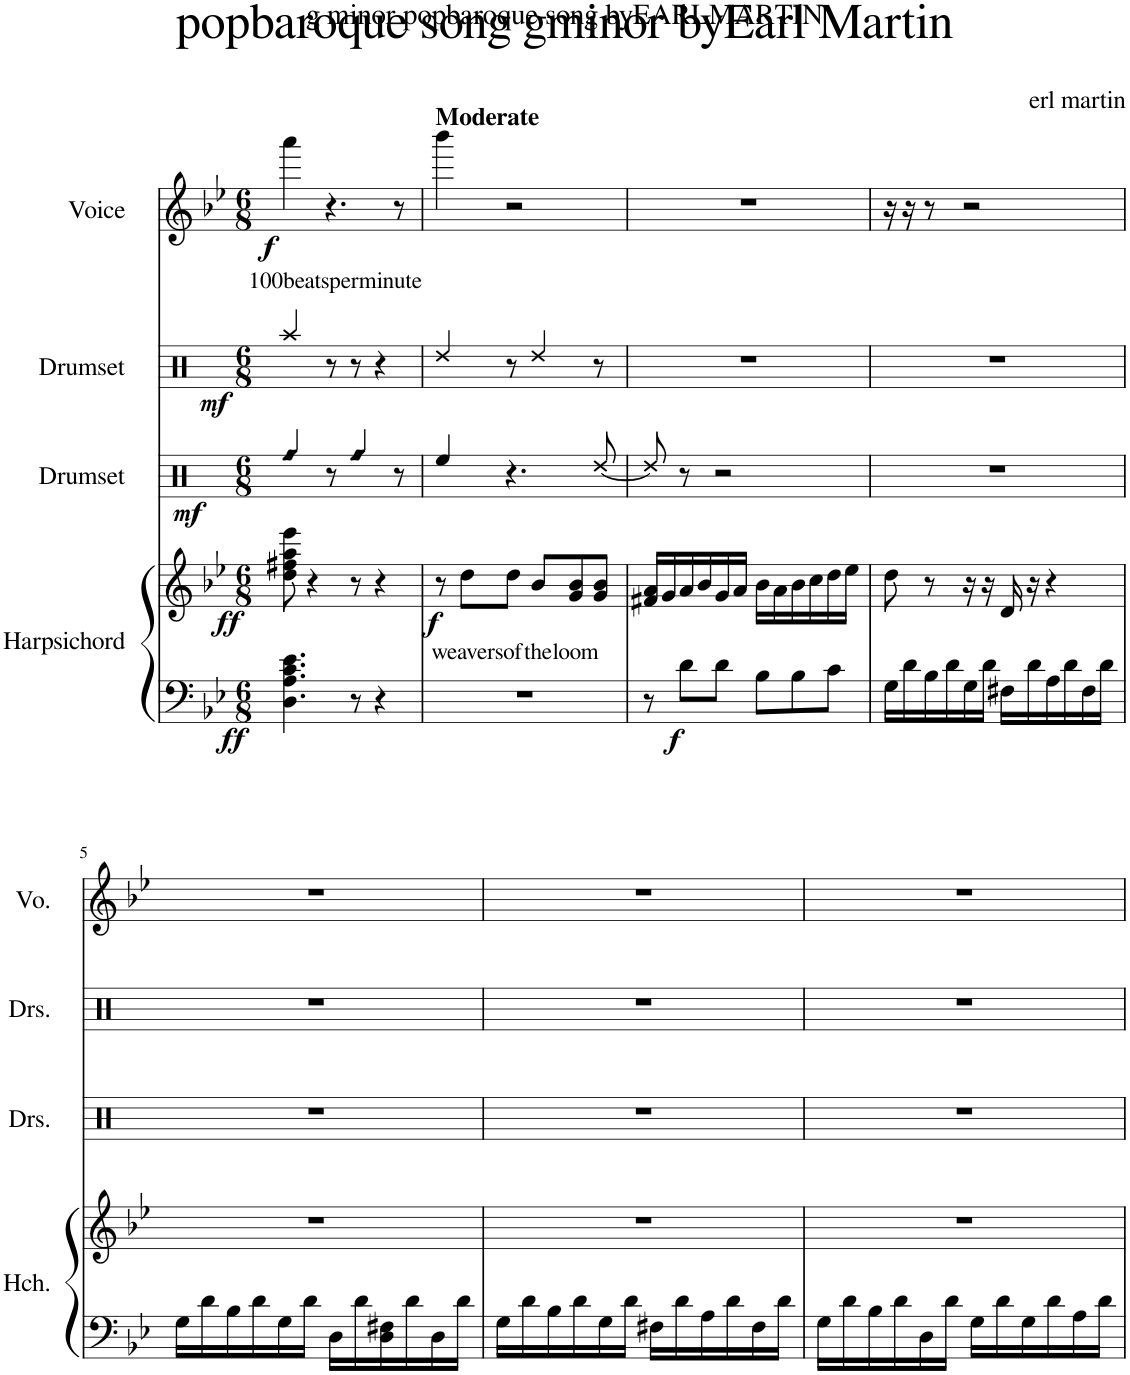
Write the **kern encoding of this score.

**kern	**kern	**text	**dynam	**kern	**dynam	**kern	**dynam	**kern	**text	**dynam
*part4	*part4	*part4	*part4	*part3	*part3	*part2	*part2	*part1	*part1	*part1
*staff5	*staff4	*staff4	*staff4/5	*staff3	*staff3	*staff2	*staff2	*staff1	*staff1	*staff1
*I"Harpsichord	*	*	*	*I"Drumset	*	*I"Drumset	*	*I"Voice	*	*
*I'Hch.	*	*	*	*I'Drs.	*	*I'Drs.	*	*I'Vo.	*	*
*clefF4	*clefG2	*	*	*clefX	*	*clefX	*	*clefG2	*	*
*k[b-e-]	*k[b-e-]	*	*	*k[]	*	*k[]	*	*k[b-e-]	*	*
*M6/8	*M6/8	*	*	*M6/8	*	*M6/8	*	*M6/8	*	*
=1	=1	=1	=1	=1	=1	=1	=1	=1	=1	=1
!	!	!	!LO:DY:b=2	!LO:N:head=diamond	!	!	!	!	!LO:LY:b	!
!	!	!	!LO:DY:n=1:b	!	!LO:DY:b	!	!LO:DY:b	!	!	!LO:DY:b
4.D\ 4.A\ 4.c\ 4.e-\	8dd\ 8ff#X\ 8aa\ 8eee-\	.	ff ff	4Rff/	mf	4Raa/	mf	4aaa\	100beatsperminute	f
.	4r	.	.	.	.	.	.	.	.	.
.	.	.	.	8r	.	8r	.	4.r	.	.
!	!	!	!	!LO:N:head=diamond	!	!	!	!	!	!
8r	8r	.	.	4Rff/	.	8r	.	.	.	.
4r	4r	.	.	.	.	4r	.	.	.	.
.	.	.	.	8r	.	.	.	8r	.	.
=2	=2	=2	=2	=2	=2	=2	=2	=2	=2	=2
!	!	!	!	!	!	!	!	!LO:TX:a:B:t=Moderate	!	!
!	!	!	!LO:DY:b	!	!	!	!	!	!	!
2.r	8r	.	f	4Ree/	.	4Rdd/	.	4bbb-\	.	.
!	!	!LO:LY:b	!	!	!	!	!	!	!	!
.	8dd\L	weavers	.	.	.	.	.	.	.	.
!	!	!LO:LY:b	!	!	!	!	!	!	!	!
.	8dd\J	of	.	4.r	.	8r	.	2r	.	.
!	!	!LO:LY:b	!	!	!	!	!	!	!	!
.	8b-/L	the	.	.	.	4Rdd/	.	.	.	.
!	!	!LO:LY:b	!	!	!	!	!	!	!	!
.	8g/ 8b-/	loom	.	.	.	.	.	.	.	.
.	8g/ 8b-/J	.	.	[8Rdd/	.	8r	.	.	.	.
=3	=3	=3	=3	=3	=3	=3	=3	=3	=3	=3
8r	16f#X/ 16a/LL	.	.	8Rdd/]	.	2.r	.	2.r	.	.
.	16g/	.	.	.	.	.	.	.	.	.
!	!	!	!LO:DY:b=2	!	!	!	!	!	!	!
8d\L	16a/	.	f	8r	.	.	.	.	.	.
.	16b-/	.	.	.	.	.	.	.	.	.
8d\J	16g/	.	.	2r	.	.	.	.	.	.
.	16a/JJ	.	.	.	.	.	.	.	.	.
8B-\L	16b-\LL	.	.	.	.	.	.	.	.	.
.	16a\	.	.	.	.	.	.	.	.	.
8B-\	16b-\	.	.	.	.	.	.	.	.	.
.	16cc\	.	.	.	.	.	.	.	.	.
8c\J	16dd\	.	.	.	.	.	.	.	.	.
.	16ee-\JJ	.	.	.	.	.	.	.	.	.
=4	=4	=4	=4	=4	=4	=4	=4	=4	=4	=4
16G\LL	8dd\	.	.	2.r	.	2.r	.	16r	.	.
16d\	.	.	.	.	.	.	.	16r	.	.
16B-\	8r	.	.	.	.	.	.	8r	.	.
16d\	.	.	.	.	.	.	.	.	.	.
16G\	16r	.	.	.	.	.	.	2r	.	.
16d\JJ	16r	.	.	.	.	.	.	.	.	.
16F#X\LL	16d/	.	.	.	.	.	.	.	.	.
16d\	16r	.	.	.	.	.	.	.	.	.
16A\	4r	.	.	.	.	.	.	.	.	.
16d\	.	.	.	.	.	.	.	.	.	.
16F#\	.	.	.	.	.	.	.	.	.	.
16d\JJ	.	.	.	.	.	.	.	.	.	.
!!LO:LB:g=z
=5	=5	=5	=5	=5	=5	=5	=5	=5	=5	=5
16G\LL	2.r	.	.	2.r	.	2.r	.	2.r	.	.
16d\	.	.	.	.	.	.	.	.	.	.
16B-\	.	.	.	.	.	.	.	.	.	.
16d\	.	.	.	.	.	.	.	.	.	.
16G\	.	.	.	.	.	.	.	.	.	.
16d\JJ	.	.	.	.	.	.	.	.	.	.
16D\LL	.	.	.	.	.	.	.	.	.	.
16d\	.	.	.	.	.	.	.	.	.	.
16D\ 16F#X\	.	.	.	.	.	.	.	.	.	.
16d\	.	.	.	.	.	.	.	.	.	.
16D\	.	.	.	.	.	.	.	.	.	.
16d\JJ	.	.	.	.	.	.	.	.	.	.
=6	=6	=6	=6	=6	=6	=6	=6	=6	=6	=6
16G\LL	2.r	.	.	2.r	.	2.r	.	2.r	.	.
16d\	.	.	.	.	.	.	.	.	.	.
16B-\	.	.	.	.	.	.	.	.	.	.
16d\	.	.	.	.	.	.	.	.	.	.
16G\	.	.	.	.	.	.	.	.	.	.
16d\JJ	.	.	.	.	.	.	.	.	.	.
16F#X\LL	.	.	.	.	.	.	.	.	.	.
16d\	.	.	.	.	.	.	.	.	.	.
16A\	.	.	.	.	.	.	.	.	.	.
16d\	.	.	.	.	.	.	.	.	.	.
16F#\	.	.	.	.	.	.	.	.	.	.
16d\JJ	.	.	.	.	.	.	.	.	.	.
=7	=7	=7	=7	=7	=7	=7	=7	=7	=7	=7
16G\LL	2.r	.	.	2.r	.	2.r	.	2.r	.	.
16d\	.	.	.	.	.	.	.	.	.	.
16B-\	.	.	.	.	.	.	.	.	.	.
16d\	.	.	.	.	.	.	.	.	.	.
16D\	.	.	.	.	.	.	.	.	.	.
16d\JJ	.	.	.	.	.	.	.	.	.	.
16G\LL	.	.	.	.	.	.	.	.	.	.
16d\	.	.	.	.	.	.	.	.	.	.
16G\	.	.	.	.	.	.	.	.	.	.
16d\	.	.	.	.	.	.	.	.	.	.
16A\	.	.	.	.	.	.	.	.	.	.
16d\JJ	.	.	.	.	.	.	.	.	.	.
=	=	=	=	=	=	=	=	=	=	=
*-	*-	*-	*-	*-	*-	*-	*-	*-	*-	*-
